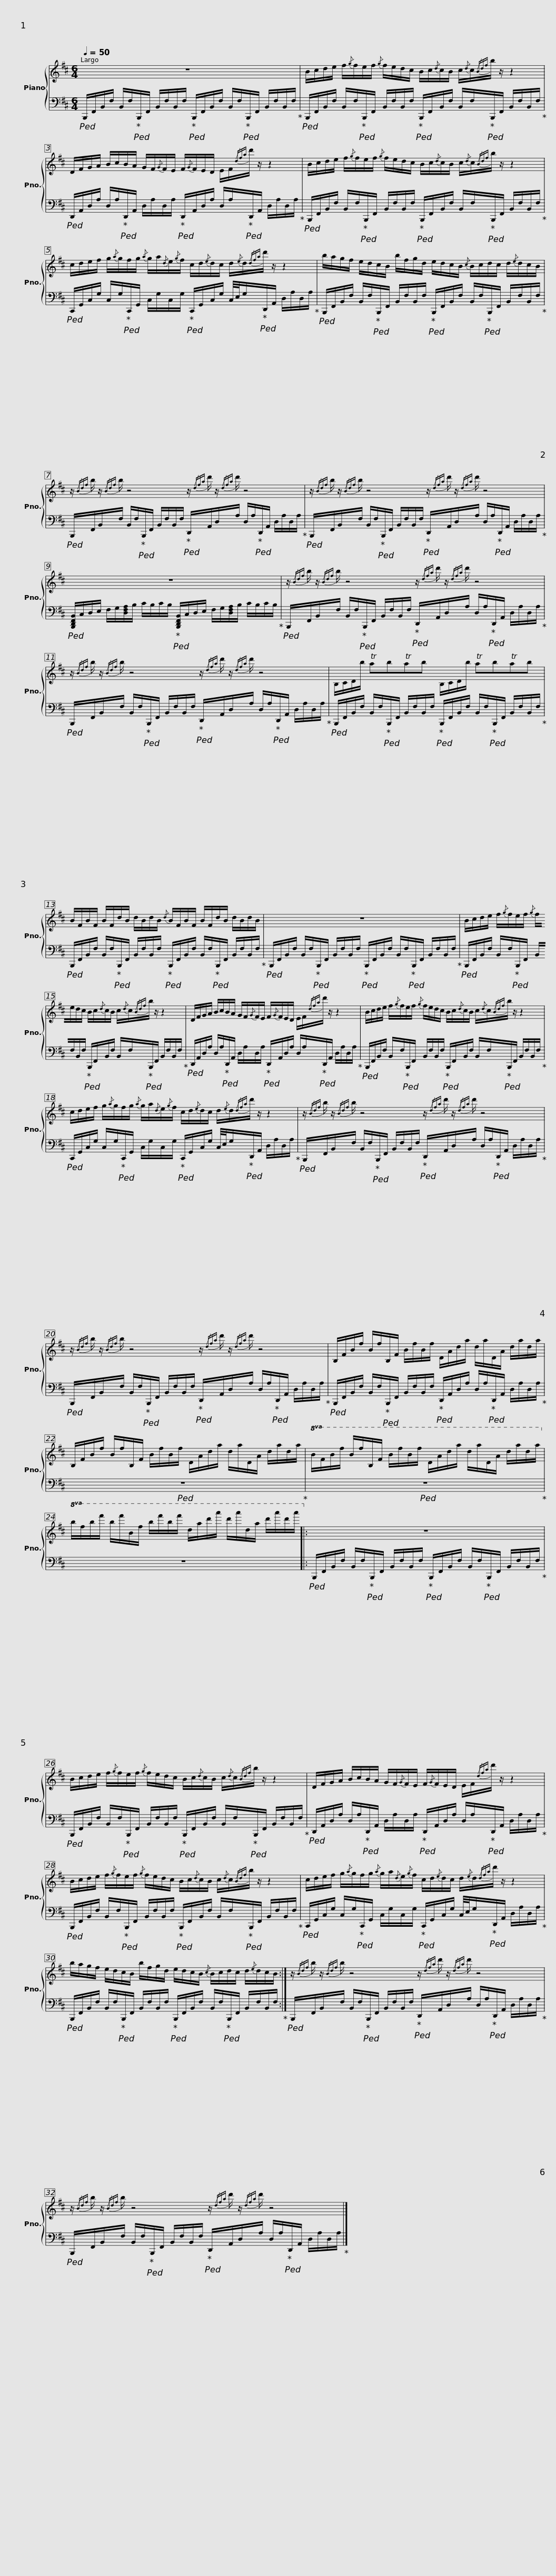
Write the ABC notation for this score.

X:1
%%score { 1 | 2 }
L:1/8
Q:1/4=50
M:6/4
I:linebreak $
K:D
V:1 treble
V:2 bass
V:1
 z12 |$ B/c/d/e/ f/{/g}f/e/f/{/g} f/e/d/c/ B/c/{/d}c/B/ c/{/d}c/{/Bdf}b/ z/ z2 |$ D/F/G/A/ B/c/B/A/ G/F/{/G}F/E/ F/{/G}F/E/D/ E/F/{/dfa}d'/ z/ z2 |$ B/c/d/e/ f/{/g}f/e/f/{/g} f/e/d/c/ B/c/{/d}c/B/ c/{/d}c/{/Bdf}b/ z/ z2 |$ c/d/e/f/ g/{/a}g/f/g/{/a} g/a/{/d}e/{/g}f/ c/d/{/e}d/c/ d/{/e}d/{/dfa}d'/ z/ z2 |$ %5
 b/a/g/f/ e/d/c/B/ b/f/g/d/ e/d/c/B/{/c} B/c/d/c/ d/{/e}d/c/B/ |$ z/{/Bdf} b/ z/{/Bdf} b/ z4 z/{/dfa} d'/ z/{/dfa} d'/ z4 |$ z/{/Bdf} b/ z/{/Bdf} b/ z4 z/{/dfa} d'/ z/{/dfa} d'/ z4 |$ z12 |$ z/{/Bdf} b/ z/{/Bdf} b/ z4 z/{/dfa} d'/ z/{/dfa} d'/ z4 |$ %10
 z/{/Bdf} b/ z/{/Bdf} b/ z4 z/{/dfa} d'/ z/{/dfa} d'/ z4 |$ B,/C/D/b/ TabTab B,/C/D/b/ TabTab |$ B/F/B/F/ B/F/d/B/ d/B/d/B/{/d} B/F/B/F/ B/F/d/B/ d/B/d/B/ |$ z12 |$ B/c/d/e/ f/{/g}f/e/f/{/g} f/e/d/c/ B/c/{/d}c/B/ c/{/d}c/{/Bdf}b/ z/ z2 |$ %15
 D/F/G/A/ B/c/B/A/ G/F/{/G}F/E/ F/{/G}F/E/D/ E/F/{/dfa}d'/ z/ z2 |$ B/c/d/e/ f/{/g}f/e/f/{/g} f/e/d/c/ B/c/{/d}c/B/ c/{/d}c/{/Bdf}b/ z/ z2 |$ c/d/e/f/ g/{/a}g/f/g/{/a} g/a/{/d}e/{/g}f/ c/d/{/e}d/c/ d/{/e}d/{/dfa}d'/ z/ z2 |$ z/{/Bdf} b/ z/{/Bdf} b/ z4 z/{/dfa} d'/ z/{/dfa} d'/ z4 |$ z/{/Bdf} b/ z/{/Bdf} b/ z4 z/{/dfa} d'/ z/{/dfa} d'/ z4 |$ %20
 B,/F/B/f/ B/f/B,/F/ B/f/B/f/ D/A/d/a/ d/a/D/A/ d/a/d/a/ |$ B,/F/B/f/ B/f/B,/F/ B/f/B/f/ D/A/d/a/ d/a/D/A/ d/a/d/a/ |$!8va(! B/f/b/f'/ b/f'/B/f/ b/f'/b/f'/ d/a/d'/a'/ d'/a'/d/a/ d'/a'/d'/a'/!8va)! |$!8va(! b/f'/b'/f''/ b'/f''/b/f'/ b'/f''/b'/f''/ d'/a'/d''/a''/ d''/a''/d'/a'/ d''/a''/d''/a''/!8va)! |:$ z12 |$ %25
 B/c/d/e/ f/{/g}f/e/f/{/g} f/e/d/c/ B/c/{/d}c/B/ c/{/d}c/{/Bdf}b/ z/ z2 |$ D/F/G/A/ B/c/B/A/ G/F/{/G}F/E/ F/{/G}F/E/D/ E/F/{/dfa}d'/ z/ z2 |$ B/c/d/e/ f/{/g}f/e/f/{/g} f/e/d/c/ B/c/{/d}c/B/ c/{/d}c/{/Bdf}b/ z/ z2 |$ c/d/e/f/ g/{/a}g/f/g/{/a} g/a/{/d}e/{/g}f/ c/d/{/e}d/c/ d/{/e}d/{/dfa}d'/ z/ z2 |$ b/a/g/f/ e/d/c/B/ b/f/g/d/ e/d/c/B/{/c} B/c/d/c/ d/{/e}d/c/B/ :|$ %30
 z/{/Bdf} b/ z/{/Bdf} b/ z4 z/{/dfa} d'/ z/{/dfa} d'/ z4 |$ z/{/Bdf} b/ z/{/Bdf} b/ z4 z/{/dfa} d'/ z/{/dfa} d'/ z4 |] %32
V:2
!ped! B,,,/F,,/B,,/F,/ B,,/F,/!ped-up!!ped!B,,,/F,,/ B,,/F,/B,,/F,/!ped-up!!ped! B,,,/F,,/B,,/F,/ B,,/F,/!ped-up!!ped!B,,,/F,,/ B,,/F,/B,,/F,/!ped-up! |$!ped! B,,,/F,,/B,,/F,/ B,,/F,/!ped-up!!ped!B,,,/F,,/ B,,/F,/B,,/F,/!ped-up!!ped! B,,,/F,,/B,,/F,/ B,,/F,/!ped-up!!ped!B,,,/F,,/ B,,/F,/B,,/F,/!ped-up! |$!ped! D,,/A,,/D,/A,/ D,/A,/!ped-up!!ped!D,,/A,,/ D,/A,/D,/A,/!ped-up!!ped! D,,/A,,/D,/A,/ D,/A,/!ped-up!!ped!D,,/A,,/ D,/A,/D,/A,/!ped-up! |$!ped! B,,,/F,,/B,,/F,/ B,,/F,/!ped-up!!ped!B,,,/F,,/ B,,/F,/B,,/F,/!ped-up!!ped! B,,,/F,,/B,,/F,/ B,,/F,/!ped-up!!ped!B,,,/F,,/ B,,/F,/B,,/F,/!ped-up! |$!ped! C,,/G,,/C,/G,/ C,/G,/!ped-up!!ped!C,,/G,,/ C,/G,/C,/G,/!ped-up!!ped! C,,/G,,/C,/G,/ C,/4E,/4G,/!ped-up!!ped!D,,/A,,/ D,/A,/D,/A,/!ped-up! |$ %5
!ped! B,,,/F,,/B,,/F,/ B,,/F,/!ped-up!!ped!B,,,/F,,/ B,,/F,/B,,/F,/!ped-up!!ped! B,,,/F,,/B,,/F,/ B,,/F,/!ped-up!!ped!B,,,/F,,/ B,,/F,/B,,/F,/!ped-up! |$!ped! B,,,/F,,/B,,/F,/ B,,/F,/!ped-up!!ped!B,,,/F,,/ B,,/F,/B,,/F,/!ped-up!!ped! D,,/A,,/D,/A,/ D,/A,/!ped-up!!ped!D,,/A,,/ D,/A,/D,/A,/!ped-up! |$!ped! B,,,/F,,/B,,/F,/ B,,/F,/!ped-up!!ped!B,,,/F,,/ B,,/F,/B,,/F,/!ped-up!!ped! D,,/A,,/D,/A,/ D,/A,/!ped-up!!ped!D,,/A,,/ D,/A,/D,/A,/!ped-up! |$!ped! [B,,,D,,F,,B,,]/C,/D,/E,/ F,/G,/[D,F,A,]/B,/ C/B,/C/B,/!ped-up!!ped! [B,,,D,,F,,B,,]/C,/D,/E,/ F,/G,/[D,F,A,]/B,/ C/B,/C/B,/!ped-up! |$!ped! B,,,/F,,/B,,/F,/ B,,/F,/!ped-up!!ped!B,,,/F,,/ B,,/F,/B,,/F,/!ped-up!!ped! D,,/A,,/D,/A,/ D,/A,/!ped-up!!ped!D,,/A,,/ D,/A,/D,/A,/!ped-up! |$ %10
!ped! B,,,/F,,/B,,/F,/ B,,/F,/!ped-up!!ped!B,,,/F,,/ B,,/F,/B,,/F,/!ped-up!!ped! D,,/A,,/D,/A,/ D,/A,/!ped-up!!ped!D,,/A,,/ D,/A,/D,/A,/!ped-up! |$!ped! B,,,/F,,/B,,/F,/ B,,/F,/!ped-up!!ped!B,,,/F,,/ B,,/F,/B,,/F,/!ped-up!!ped! B,,,/F,,/B,,/F,/ B,,/F,/!ped-up!!ped!B,,,/F,,/ B,,/F,/B,,/F,/!ped-up! |$!ped! B,,,/F,,/B,,/F,/ B,,/F,/!ped-up!!ped!B,,,/F,,/ B,,/F,/B,,/F,/!ped-up!!ped! B,,,/F,,/B,,/F,/ B,,/F,/!ped-up!!ped!B,,,/F,,/ B,,/F,/B,,/F,/!ped-up! |$!ped! B,,,/F,,/B,,/F,/ B,,/F,/!ped-up!!ped!B,,,/F,,/ B,,/F,/B,,/F,/!ped-up!!ped! B,,,/F,,/B,,/F,/ B,,/F,/!ped-up!!ped!B,,,/F,,/ B,,/F,/B,,/F,/!ped-up! |$!ped! B,,,/F,,/B,,/F,/ B,,/F,/!ped-up!!ped!B,,,/F,,/ B,,/F,/B,,/F,/!ped-up!!ped! B,,,/F,,/B,,/F,/ B,,/F,/!ped-up!!ped!B,,,/F,,/ B,,/F,/B,,/F,/!ped-up! |$ %15
!ped! D,,/A,,/D,/A,/ D,/A,/!ped-up!!ped!D,,/A,,/ D,/A,/D,/A,/!ped-up!!ped! D,,/A,,/D,/A,/ D,/A,/!ped-up!!ped!D,,/A,,/ D,/A,/D,/A,/!ped-up! |$!ped! B,,,/F,,/B,,/F,/ B,,/F,/!ped-up!!ped!B,,,/F,,/ B,,/F,/B,,/F,/!ped-up!!ped! B,,,/F,,/B,,/F,/ B,,/F,/!ped-up!!ped!B,,,/F,,/ B,,/F,/B,,/F,/!ped-up! |$!ped! C,,/G,,/C,/G,/ C,/G,/!ped-up!!ped!C,,/G,,/ C,/G,/C,/G,/!ped-up!!ped! C,,/G,,/C,/G,/ C,/4E,/4G,/!ped-up!!ped!D,,/A,,/ D,/A,/D,/A,/!ped-up! |$!ped! B,,,/F,,/B,,/F,/ B,,/F,/!ped-up!!ped!B,,,/F,,/ B,,/F,/B,,/F,/!ped-up!!ped! D,,/A,,/D,/A,/ D,/A,/!ped-up!!ped!D,,/A,,/ D,/A,/D,/A,/!ped-up! |$!ped! B,,,/F,,/B,,/F,/ B,,/F,/!ped-up!!ped!B,,,/F,,/ B,,/F,/B,,/F,/!ped-up!!ped! D,,/A,,/D,/A,/ D,/A,/!ped-up!!ped!D,,/A,,/ D,/A,/D,/A,/!ped-up! |$ %20
!ped! B,,,/F,,/B,,/F,/ B,,/F,/!ped-up!!ped!B,,,/F,,/ B,,/F,/B,,/F,/!ped-up!!ped! D,,/A,,/D,/A,/ D,/A,/!ped-up!!ped!D,,/A,,/ D,/A,/D,/A,/!ped-up! |$!ped! z12!ped-up! |$!ped! z12!ped-up! |$ z12 |:$!ped! B,,,/F,,/B,,/F,/ B,,/F,/!ped-up!!ped!B,,,/F,,/ B,,/F,/B,,/F,/!ped-up!!ped! B,,,/F,,/B,,/F,/ B,,/F,/!ped-up!!ped!B,,,/F,,/ B,,/F,/B,,/F,/!ped-up! |$ %25
!ped! B,,,/F,,/B,,/F,/ B,,/F,/!ped-up!!ped!B,,,/F,,/ B,,/F,/B,,/F,/!ped-up!!ped! B,,,/F,,/B,,/F,/ B,,/F,/!ped-up!!ped!B,,,/F,,/ B,,/F,/B,,/F,/!ped-up! |$!ped! D,,/A,,/D,/A,/ D,/A,/!ped-up!!ped!D,,/A,,/ D,/A,/D,/A,/!ped-up!!ped! D,,/A,,/D,/A,/ D,/A,/!ped-up!!ped!D,,/A,,/ D,/A,/D,/A,/!ped-up! |$!ped! B,,,/F,,/B,,/F,/ B,,/F,/!ped-up!!ped!B,,,/F,,/ B,,/F,/B,,/F,/!ped-up!!ped! B,,,/F,,/B,,/F,/ B,,/F,/!ped-up!!ped!B,,,/F,,/ B,,/F,/B,,/F,/!ped-up! |$!ped! C,,/G,,/C,/G,/ C,/G,/!ped-up!!ped!C,,/G,,/ C,/G,/C,/G,/!ped-up!!ped! C,,/G,,/C,/G,/ C,/4E,/4G,/!ped-up!!ped!D,,/A,,/ D,/A,/D,/A,/!ped-up! |$!ped! B,,,/F,,/B,,/F,/ B,,/F,/!ped-up!!ped!B,,,/F,,/ B,,/F,/B,,/F,/!ped-up!!ped! B,,,/F,,/B,,/F,/ B,,/F,/!ped-up!!ped!B,,,/F,,/ B,,/F,/B,,/F,/!ped-up! :|$ %30
!ped! B,,,/F,,/B,,/F,/ B,,/F,/!ped-up!!ped!B,,,/F,,/ B,,/F,/B,,/F,/!ped-up!!ped! D,,/A,,/D,/A,/ D,/A,/!ped-up!!ped!D,,/A,,/ D,/A,/D,/A,/!ped-up! |$!ped! B,,,/F,,/B,,/F,/ B,,/F,/!ped-up!!ped!B,,,/F,,/ B,,/F,/B,,/F,/!ped-up!!ped! D,,/A,,/D,/A,/ D,/A,/!ped-up!!ped!D,,/A,,/ D,/A,/D,/A,/!ped-up! |] %32
